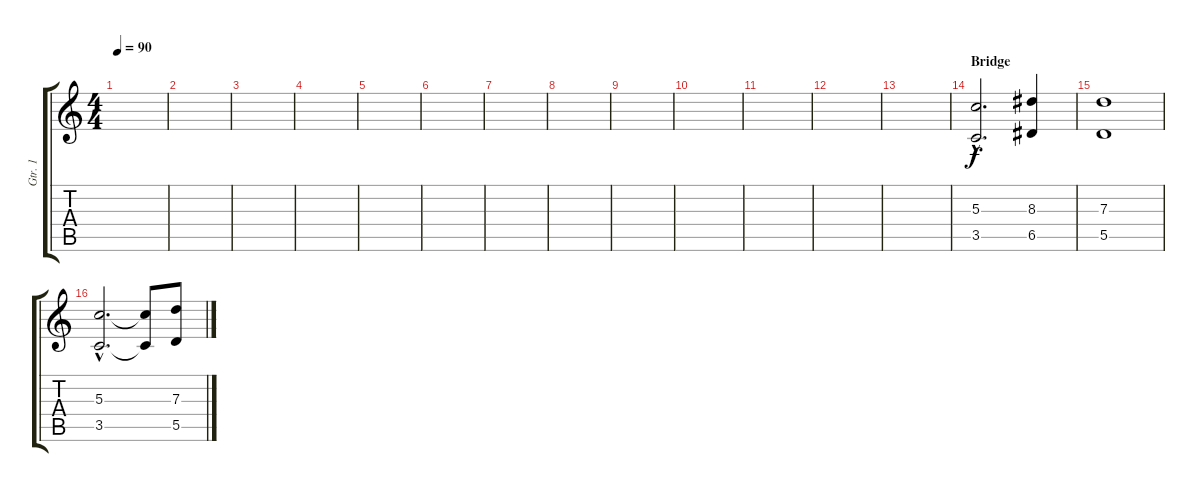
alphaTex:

\track ("Gtr. 1" "Gtr. 1") {instrument distortionguitar}
\staff {score tabs}
\tuning (E4 B3 G3 D3 A2 D2) {hide}
\ts (4 4)
\tempo 90
\clef g2
\ks c
|
|
|
|
|
|
|
|
|
|
|
|
|
\section ("" "Bridge")
(5.3{hac} 3.5{hac}).2{d} (8.3 6.5).4 |
(7.3 5.5).1 |
(5.3{hac} 3.5{hac}).2{d} (5.3{t} 3.5{t}).8 (7.3 5.5).8
